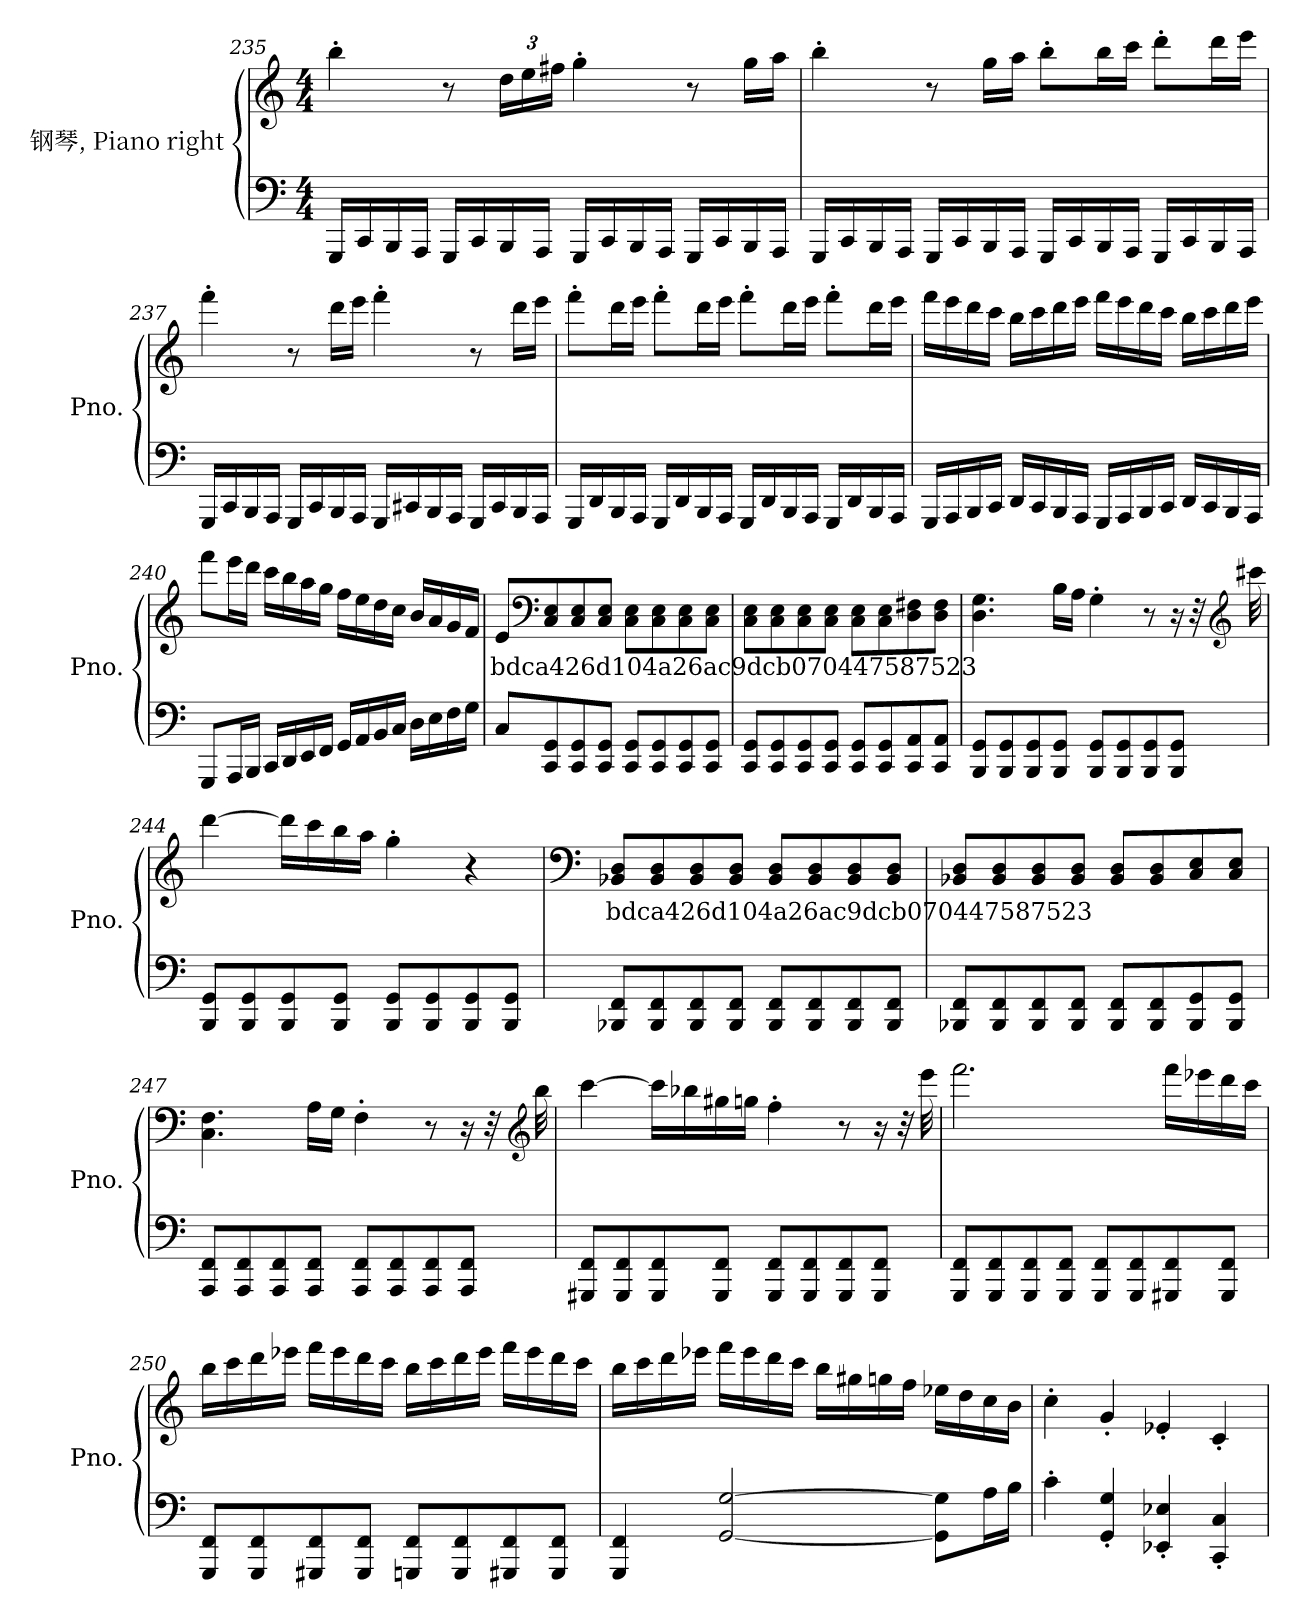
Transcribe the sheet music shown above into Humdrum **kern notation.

**kern	**kern	**text
*part1	*part1	*part1
*staff2	*staff1	*staff1
*I"钢琴, Piano right	*	*
*I'Pno.	*	*
*clefF4	*clefG2	*
*k[]	*k[]	*
*M4/4	*M4/4	*
*MM153	*MM153	*
=235	=235	=235
16GGG/LL	4bb'\	.
16CC/	.	.
16BBB/	.	.
16AAA/JJ	.	.
16GGG/LL	8r	.
16CC/	.	.
*	*Xbrackettup	*
*	*MM161	*
16BBB/	24dd\LL	.
.	24ee\	.
16AAA/JJ	.	.
.	24ff#X\JJ	.
*	*MM153	*
16GGG/LL	4gg'\	.
16CC/	.	.
16BBB/	.	.
16AAA/JJ	.	.
16GGG/LL	8r	.
16CC/	.	.
*	*MM162	*
16BBB/	16gg\LL	.
16AAA/JJ	16aa\JJ	.
!!LO:LB:g=z
=236	=236	=236
*	*MM153	*
16GGG/LL	4bb'\	.
16CC/	.	.
16BBB/	.	.
16AAA/JJ	.	.
*	*MM155	*
16GGG/LL	8r	.
16CC/	.	.
*	*MM164	*
16BBB/	16gg\LL	.
16AAA/JJ	16aa\JJ	.
*	*MM155	*
16GGG/LL	8bb'\L	.
16CC/	.	.
*	*MM165	*
16BBB/	16bb\L	.
16AAA/JJ	16ccc\JJ	.
*	*MM155	*
16GGG/LL	8ddd'\L	.
16CC/	.	.
*	*MM166	*
16BBB/	16ddd\L	.
16AAA/JJ	16eee\JJ	.
=237	=237	=237
*	*MM155	*
16GGG/LL	4fff'\	.
16CC/	.	.
16BBB/	.	.
16AAA/JJ	.	.
*	*MM156	*
16GGG/LL	8r	.
16CC/	.	.
*	*MM166	*
16BBB/	16ddd\LL	.
16AAA/JJ	16eee\JJ	.
*	*MM157	*
16GGG/LL	4fff'\	.
16CC#X/	.	.
16BBB/	.	.
16AAA/JJ	.	.
16GGG/LL	8r	.
16CC#/	.	.
*	*MM166	*
16BBB/	16ddd\LL	.
16AAA/JJ	16eee\JJ	.
!!LO:LB:g=z
=238	=238	=238
*	*MM158	*
16GGG/LL	8fff'\L	.
16DD/	.	.
*	*MM166	*
16BBB/	16ddd\L	.
16AAA/JJ	16eee\JJ	.
*	*MM158	*
16GGG/LL	8fff'\L	.
16DD/	.	.
*	*MM166	*
16BBB/	16ddd\L	.
16AAA/JJ	16eee\JJ	.
*	*MM158	*
16GGG/LL	8fff'\L	.
16DD/	.	.
*	*MM166	*
16BBB/	16ddd\L	.
16AAA/JJ	16eee\JJ	.
*	*MM158	*
16GGG/LL	8fff'\L	.
16DD/	.	.
*	*MM166	*
16BBB/	16ddd\L	.
16AAA/JJ	16eee\JJ	.
=239	=239	=239
16GGG/LL	16fff\LL	.
16AAA/	16eee\	.
16BBB/	16ddd\	.
16CC/JJ	16ccc\JJ	.
16DD/LL	16bb\LL	.
*	*MM163	*
16CC/	16ccc\	.
16BBB/	16ddd\	.
16AAA/JJ	16eee\JJ	.
16GGG/LL	16fff\LL	.
16AAA/	16eee\	.
16BBB/	16ddd\	.
16CC/JJ	16ccc\JJ	.
16DD/LL	16bb\LL	.
16CC/	16ccc\	.
16BBB/	16ddd\	.
16AAA/JJ	16eee\JJ	.
!!LO:LB:g=z
=240	=240	=240
8GGG/L	8fff\L	.
16AAA/L	16eee\L	.
*	*MM163	*
16BBB/JJ	16ddd\JJ	.
16CC/LL	16ccc\LL	.
16DD/	16bb\	.
16EE/	16aa\	.
16FF/JJ	16gg\JJ	.
16GG/LL	16ff\LL	.
16AA/	16ee\	.
16BB/	16dd\	.
16C/JJ	16cc\JJ	.
16D\LL	16b/LL	.
*	*MM159	*
16E\	16a/	.
16F\	16g/	.
16G\JJ	16f/JJ	.
!!LO:LB:g=z
=241	=241	=241
*	*MM160	*
8C/L	8e/L	bdca426d104a26ac9dcb070447587523
*	*clefF4	*
8CC/ 8GG/	8C/ 8E/	.
*	*MM162	*
8CC/ 8GG/	8C/ 8E/	.
8CC/ 8GG/J	8C/ 8E/J	.
8CC/ 8GG/L	8C\ 8E\L	.
8CC/ 8GG/	8C\ 8E\	.
*	*MM161	*
8CC/ 8GG/	8C\ 8E\	.
8CC/ 8GG/J	8C\ 8E\J	.
=242	=242	=242
8CC/ 8GG/L	8C\ 8E\L	.
8CC/ 8GG/	8C\ 8E\	.
*	*MM161	*
8CC/ 8GG/	8C\ 8E\	.
8CC/ 8GG/J	8C\ 8E\J	.
*	*MM160	*
8CC/ 8GG/L	8C\ 8E\L	.
8CC/ 8GG/	8C\ 8E\	.
8CC/ 8AA/	8D\ 8F#X\	.
8CC/ 8AA/J	8D\ 8F#\J	.
!!LO:PB:g=z
=243	=243	=243
8BBB/ 8GG/L	4.D\ 4.G\	.
8BBB/ 8GG/	.	.
8BBB/ 8GG/	.	.
8BBB/ 8GG/J	16B\LL	.
.	16A\JJ	.
8BBB/ 8GG/L	4G'\	.
8BBB/ 8GG/	.	.
8BBB/ 8GG/	8r	.
*	*MM156	*
8BBB/ 8GG/J	16r	.
.	32r	.
*	*clefG2	*
.	32ccc#X\	.
=244	=244	=244
*	*MM160	*
8BBB/ 8GG/L	[4ddd\	.
8BBB/ 8GG/	.	.
8BBB/ 8GG/	16ddd\LL]	.
.	16ccc\	.
8BBB/ 8GG/J	16bb\	.
.	16aa\JJ	.
8BBB/ 8GG/L	4gg'\	.
8BBB/ 8GG/	.	.
8BBB/ 8GG/	4r	.
8BBB/ 8GG/J	.	.
!!LO:LB:g=z
=245	=245	=245
*	*clefF4	*
*	*MM160	*
8BBB-X/ 8FF/L	8BB-X/ 8D/L	bdca426d104a26ac9dcb070447587523
8BBB-/ 8FF/	8BB-/ 8D/	.
*	*MM162	*
8BBB-/ 8FF/	8BB-/ 8D/	.
8BBB-/ 8FF/J	8BB-/ 8D/J	.
*	*MM160	*
8BBB-/ 8FF/L	8BB-/ 8D/L	.
8BBB-/ 8FF/	8BB-/ 8D/	.
8BBB-/ 8FF/	8BB-/ 8D/	.
8BBB-/ 8FF/J	8BB-/ 8D/J	.
=246	=246	=246
8BBB-X/ 8FF/L	8BB-X/ 8D/L	.
8BBB-/ 8FF/	8BB-/ 8D/	.
8BBB-/ 8FF/	8BB-/ 8D/	.
8BBB-/ 8FF/J	8BB-/ 8D/J	.
*	*MM162	*
8BBB-/ 8FF/L	8BB-/ 8D/L	.
8BBB-/ 8FF/	8BB-/ 8D/	.
8BBB-/ 8GG/	8C/ 8E/	.
8BBB-/ 8GG/J	8C/ 8E/J	.
!!LO:LB:g=z
=247	=247	=247
8AAA/ 8FF/L	4.C\ 4.F\	.
8AAA/ 8FF/	.	.
8AAA/ 8FF/	.	.
8AAA/ 8FF/J	16A\LL	.
.	16G\JJ	.
8AAA/ 8FF/L	4F'\	.
8AAA/ 8FF/	.	.
8AAA/ 8FF/	8r	.
*	*MM157	*
8AAA/ 8FF/J	16r	.
.	32r	.
*	*clefG2	*
.	32bb\	.
=248	=248	=248
*	*MM160	*
8GGG#X/ 8FF/L	[4ccc\	.
8GGG#/ 8FF/	.	.
8GGG#/ 8FF/	16ccc\LL]	.
.	16bb-X\	.
8GGG#/ 8FF/J	16gg#X\	.
.	16ggn\JJ	.
8GGG#/ 8FF/L	4ff'\	.
8GGG#/ 8FF/	.	.
8GGG#/ 8FF/	8r	.
8GGG#/ 8FF/J	16r	.
.	32r	.
.	32eee\	.
=249	=249	=249
*	*MM160	*
8GGG/ 8FF/L	2.fff\	.
8GGG/ 8FF/	.	.
8GGG/ 8FF/	.	.
8GGG/ 8FF/J	.	.
8GGG/ 8FF/L	.	.
8GGG/ 8FF/	.	.
8GGG#X/ 8FF/	16fff\LL	.
.	16eee-X\	.
8GGG#/ 8FF/J	16ddd\	.
.	16ccc\JJ	.
!!LO:LB:g=z
=250	=250	=250
8GGG/ 8FF/L	16bb\LL	.
.	16ccc\	.
8GGG/ 8FF/	16ddd\	.
.	16eee-X\JJ	.
*	*MM159	*
8GGG#X/ 8FF/	16fff\LL	.
.	16eee-\	.
8GGG#/ 8FF/J	16ddd\	.
.	16ccc\JJ	.
*	*MM160	*
8GGGn/ 8FF/L	16bb\LL	.
.	16ccc\	.
8GGG/ 8FF/	16ddd\	.
.	16eee-\JJ	.
8GGG#X/ 8FF/	16fff\LL	.
.	16eee-\	.
8GGG#/ 8FF/J	16ddd\	.
.	16ccc\JJ	.
=251	=251	=251
4GGG/ 4FF/	16bb\LL	.
.	16ccc\	.
*	*MM155	*
.	16ddd\	.
*	*MM146	*
.	16eee-X\JJ	.
*	*MM160	*
[2GG/ [2G/	16fff\LL	.
.	16eee-\	.
.	16ddd\	.
.	16ccc\JJ	.
.	16bb\LL	.
.	16gg#X\	.
.	16ggn\	.
.	16ff\JJ	.
*	*MM158	*
8GG\] 8G\]L	16ee-X\LL	.
.	16dd\	.
16A\L	16cc\	.
16B\JJ	16b\JJ	.
!!LO:LB:g=z
=252	=252	=252
*	*MM147	*
4c'\	4cc'\	.
*	*MM136	*
4GG/' 4G/'	4g'/	.
*	*MM125	*
4EE-X/' 4E-X/'	4e-X'/	.
*	*MM96	*
4CC/' 4C/'	4c'/	.
=	=	=
*-	*-	*-
